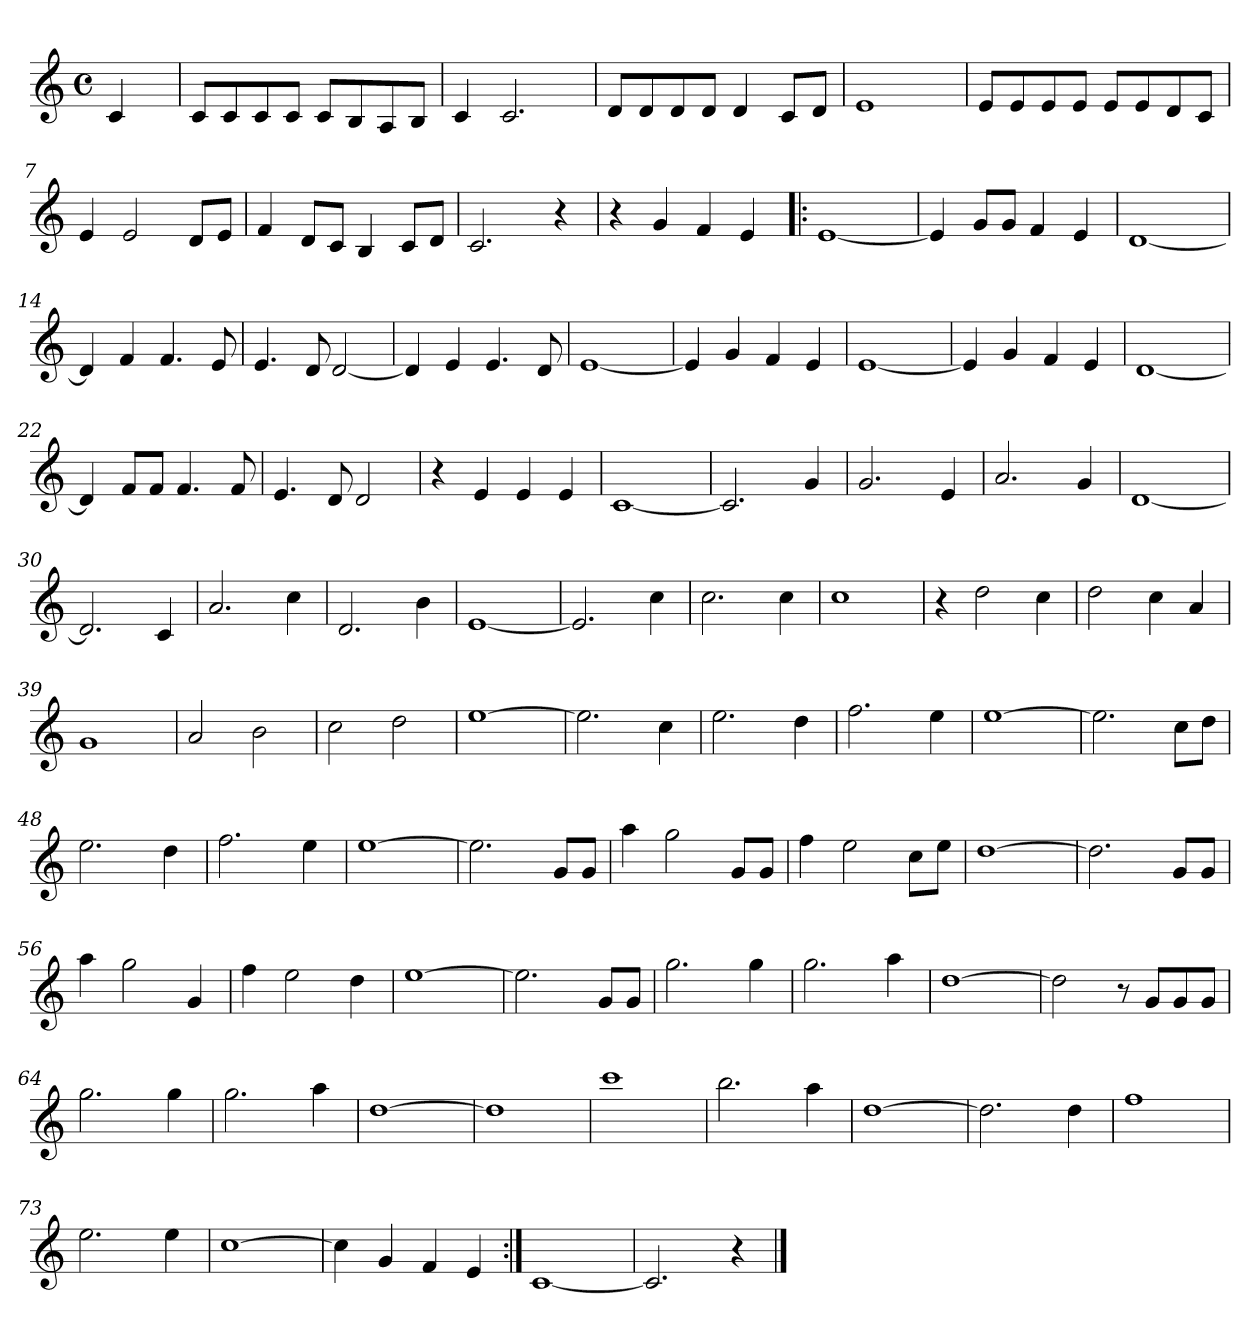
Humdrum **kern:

**kern
*part1
*staff1
*clefG2
*k[]
*C:
*M4/4
*met(c)
=1
*^
4c/	16.ryy
*MM108	*
.	8ryy
.	32ryy
*v	*v
=2
8c/L
8c/
8c/
8c/J
8c/L
8B/
8A/
8B/J
=3
4c/
2.c/
=4
8d/L
8d/
8d/
8d/J
4d/
8c/L
8d/J
=5
1e
!!LO:LB:g=z
=6
8e/L
8e/
8e/
8e/J
8e/L
8e/
8d/
8c/J
=7
4e/
2e/
8d/L
8e/J
=8
4f/
8d/L
8c/J
4B/
8c/L
8d/J
=9
2.c/
4r
=10
4r
4g/
4f/
4e/
=11!|:
[1e
!!LO:LB:g=z
=12
4e/]
8g/L
8g/J
4f/
4e/
=13
[1d
=14
4d/]
4f/
4.f/
8e/
=15
4.e/
8d/
[2d/
=16
4d/]
4e/
4.e/
8d/
=17
[1e
!!LO:LB:g=z
=18
4e/]
4g/
4f/
4e/
=19
[1e
=20
4e/]
4g/
4f/
4e/
=21
[1d
=22
4d/]
8f/L
8f/J
4.f/
8f/
=23
4.e/
8d/
2d/
!!LO:LB:g=z
=24
4r
4e/
4e/
4e/
=25
[1c
=26
2.c/]
4g/
=27
2.g/
4e/
=28
2.a/
4g/
=29
[1d
!!LO:LB:g=z
=30
2.d/]
4c/
=31
2.a/
4cc\
=32
2.d/
4b\
=33
[1e
=34
2.e/]
4cc\
=35
2.cc\
4cc\
!!LO:PB:g=z
=36
1cc
=37
4r
2dd\
4cc\
=38
2dd\
4cc\
4a/
=39
1g
=40
2a/
2b\
=41
2cc\
2dd\
!!LO:LB:g=z
=42
[1ee
=43
2.ee\]
4cc\
=44
2.ee\
4dd\
=45
2.ff\
4ee\
=46
[1ee
=47
2.ee\]
8cc\L
8dd\J
!!LO:LB:g=z
=48
2.ee\
4dd\
=49
2.ff\
4ee\
=50
[1ee
=51
2.ee\]
8g/L
8g/J
=52
4aa\
2gg\
8g/L
8g/J
=53
4ff\
2ee\
8cc\L
8ee\J
!!LO:LB:g=z
=54
[1dd
=55
2.dd\]
8g/L
8g/J
=56
4aa\
2gg\
4g/
=57
4ff\
2ee\
4dd\
=58
[1ee
=59
2.ee\]
8g/L
8g/J
!!LO:LB:g=z
=60
2.gg\
4gg\
=61
2.gg\
4aa\
=62
[1dd
=63
2dd\]
8r
8g/L
8g/
8g/J
=64
2.gg\
4gg\
=65
2.gg\
4aa\
!!LO:LB:g=z
=66
[1dd
=67
1dd]
=68
1ccc
=69
2.bb\
4aa\
=70
[1dd
=71
2.dd\]
4dd\
!!LO:LB:g=z
=72
1ff
=73
2.ee\
4ee\
=74
[1cc
=75
4cc\]
4g/
4f/
4e/
=76:|!
[1c
=77
2.c/]
4r
==
*-
